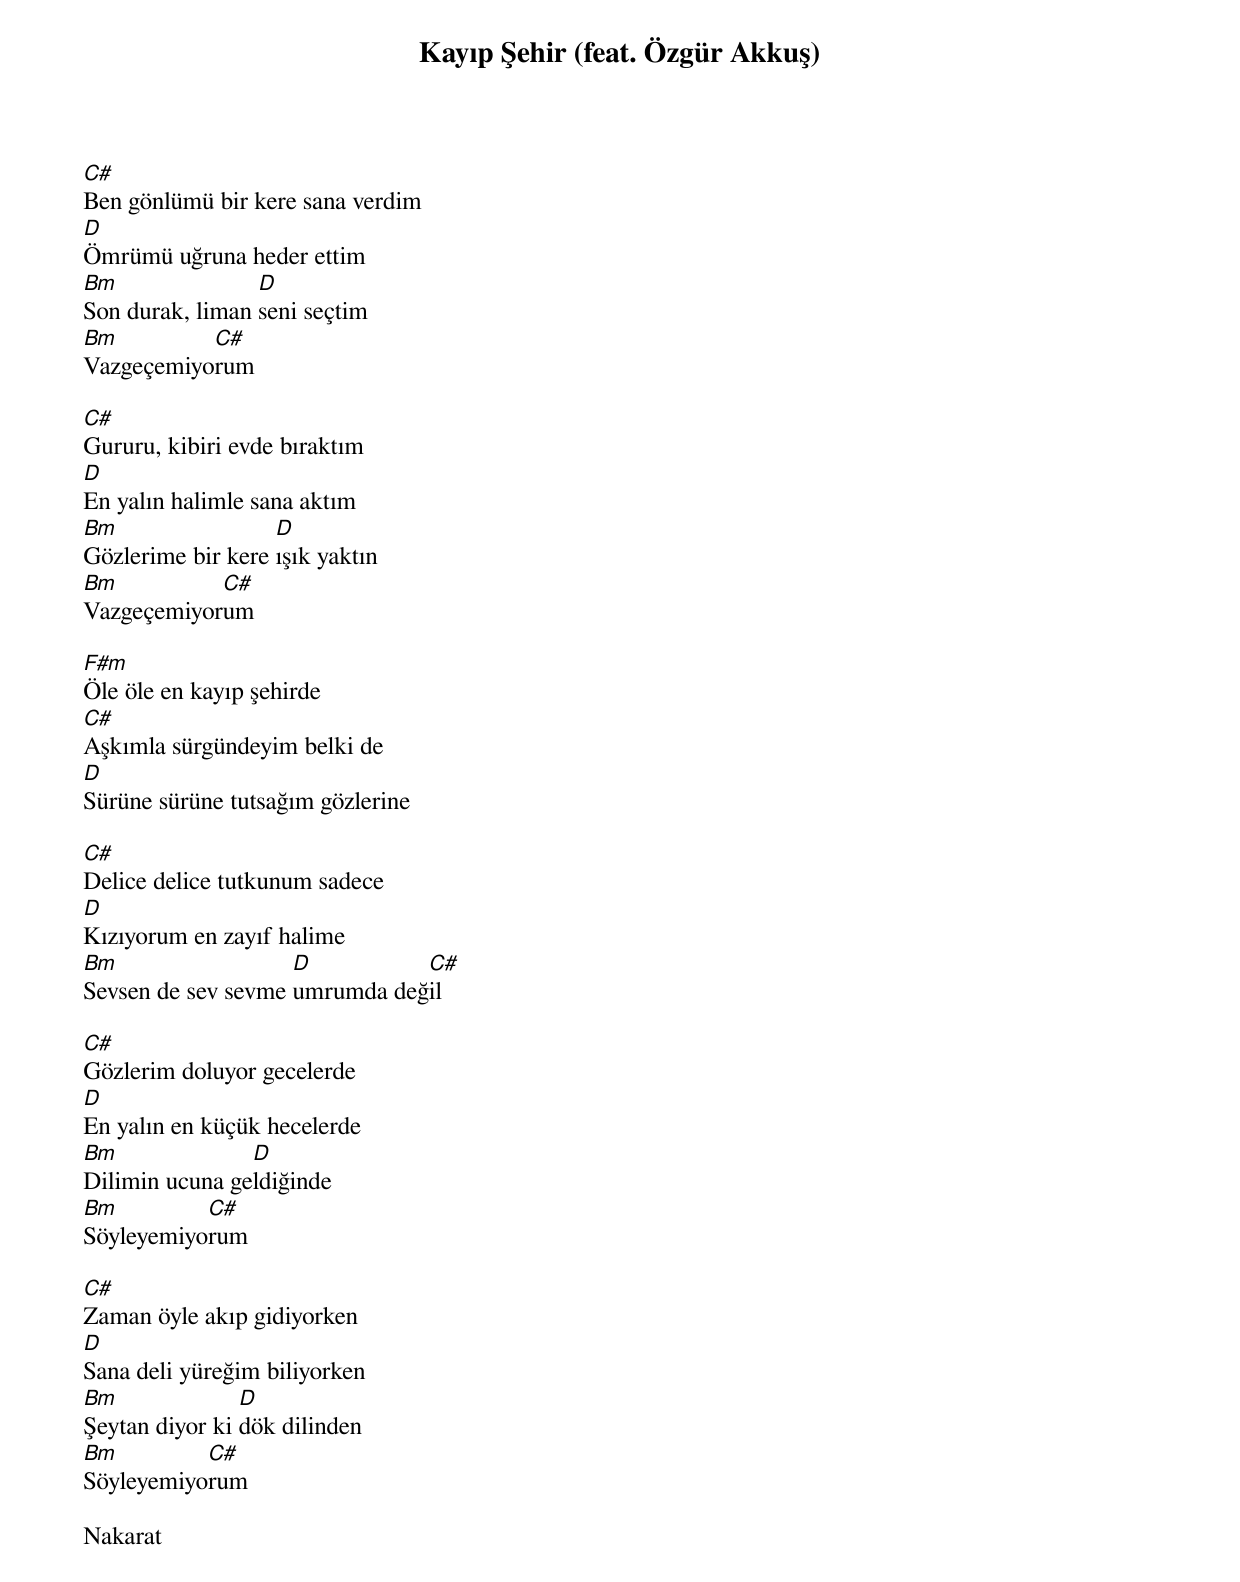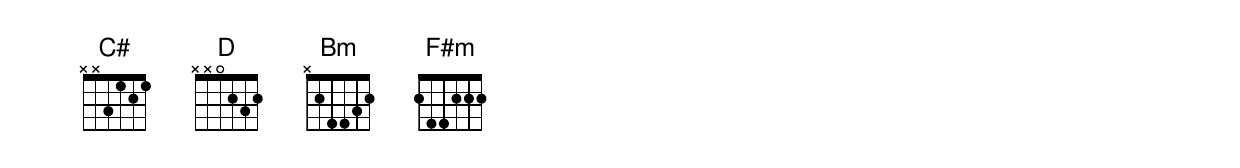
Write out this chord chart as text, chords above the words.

{title: Kayıp Şehir (feat. Özgür Akkuş)}
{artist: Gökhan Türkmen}

C#
Ben gönlümü bir kere sana verdim
D
Ömrümü uğruna heder ettim
Bm               D
Son durak, liman seni seçtim
Bm         C#
Vazgeçemiyorum

C#
Gururu, kibiri evde bıraktım
D
En yalın halimle sana aktım
Bm                 D
Gözlerime bir kere ışık yaktın
Bm          C#
Vazgeçemiyorum

F#m
Öle öle en kayıp şehirde
C#
Aşkımla sürgündeyim belki de
D
Sürüne sürüne tutsağım gözlerine

C#
Delice delice tutkunum sadece
D
Kızıyorum en zayıf halime
Bm                  D          C#
Sevsen de sev sevme umrumda değil

C#
Gözlerim doluyor gecelerde
D
En yalın en küçük hecelerde
Bm              D
Dilimin ucuna geldiğinde
Bm         C#
Söyleyemiyorum

C#
Zaman öyle akıp gidiyorken
D
Sana deli yüreğim biliyorken
Bm              D
Şeytan diyor ki dök dilinden
Bm         C#
Söyleyemiyorum

Nakarat
